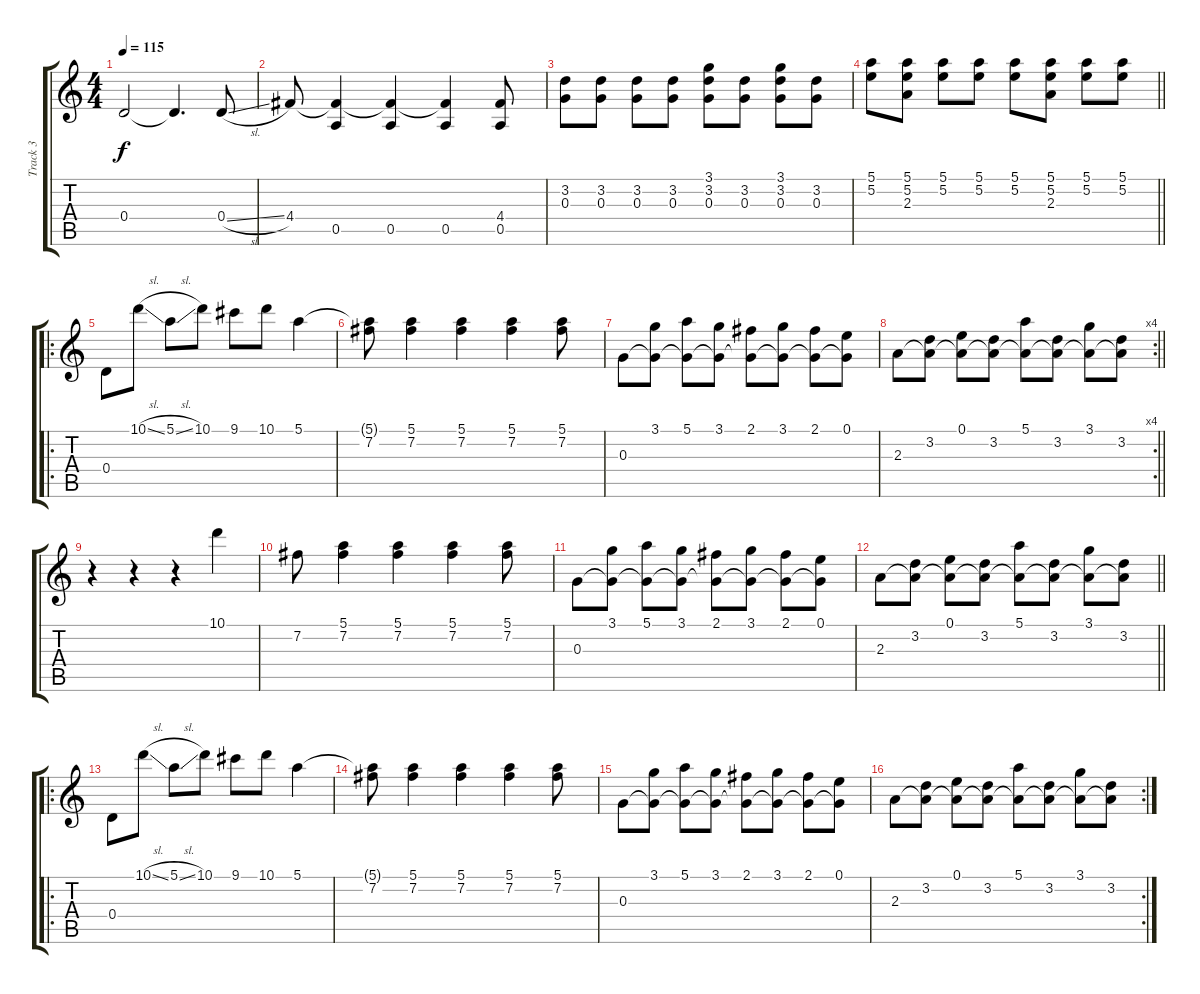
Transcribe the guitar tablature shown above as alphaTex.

\track ("Track 3" "Track 3") {instrument distortionguitar}
\staff {score tabs}
\tuning (E4 B3 G3 D3 A2 E2) {hide}
\ts (4 4)
\tempo 115
\clef g2
\ks c
0.4.2{dy f} 0.4{t}.4{d} 0.4{sl}.8 |
4.4.8 (4.4{t} 0.5).4 (4.4{t} 0.5).4 (4.4{t} 0.5).4 (4.4 0.5).8 |
(3.2 0.3).8 (3.2 0.3).8 (3.2 0.3).8 (3.2 0.3).8 (3.1 3.2 0.3).8 (3.2 0.3).8 (3.1 3.2 0.3).8 (3.2 0.3).8 |
\barLineRight lightlight
(5.1 5.2).8 (5.1 5.2 2.3).8 (5.1 5.2).8 (5.1 5.2).8 (5.1 5.2).8 (5.1 5.2 2.3).8 (5.1 5.2).8 (5.1 5.2).8 |
\ro
0.4.8 10.1{sl}.8 5.1{sl}.8 10.1.8 9.1.8 10.1.8 5.1.4 |
(5.1{t} 7.2).8 (5.1 7.2).4 (5.1 7.2).4 (5.1 7.2).4 (5.1 7.2).8 |
0.3.8 (3.1 0.3{t}).8 (5.1 0.3{t}).8 (3.1 0.3{t}).8 (2.1 0.3{t}).8 (3.1 0.3{t}).8 (2.1 0.3{t}).8 (0.1 0.3{t}).8 |
\rc 4
\barLineRight lightlight
2.3.8 (3.2 2.3{t}).8 (0.1 2.3{t}).8 (3.2 2.3{t}).8 (5.1 2.3{t}).8 (3.2 2.3{t}).8 (3.1 2.3{t}).8 (3.2 2.3{t}).8 |
r.4 r.4 r.4 10.1.4 |
7.2.8 (5.1 7.2).4 (5.1 7.2).4 (5.1 7.2).4 (5.1 7.2).8 |
0.3.8 (3.1 0.3{t}).8 (5.1 0.3{t}).8 (3.1 0.3{t}).8 (2.1 0.3{t}).8 (3.1 0.3{t}).8 (2.1 0.3{t}).8 (0.1 0.3{t}).8 |
\barLineRight lightlight
2.3.8 (3.2 2.3{t}).8 (0.1 2.3{t}).8 (3.2 2.3{t}).8 (5.1 2.3{t}).8 (3.2 2.3{t}).8 (3.1 2.3{t}).8 (3.2 2.3{t}).8 |
\ro
0.4.8 10.1{sl}.8 5.1{sl}.8 10.1.8 9.1.8 10.1.8 5.1.4 |
(5.1{t} 7.2).8 (5.1 7.2).4 (5.1 7.2).4 (5.1 7.2).4 (5.1 7.2).8 |
0.3.8 (3.1 0.3{t}).8 (5.1 0.3{t}).8 (3.1 0.3{t}).8 (2.1 0.3{t}).8 (3.1 0.3{t}).8 (2.1 0.3{t}).8 (0.1 0.3{t}).8 |
\rc 2
2.3.8 (3.2 2.3{t}).8 (0.1 2.3{t}).8 (3.2 2.3{t}).8 (5.1 2.3{t}).8 (3.2 2.3{t}).8 (3.1 2.3{t}).8 (3.2 2.3{t}).8
